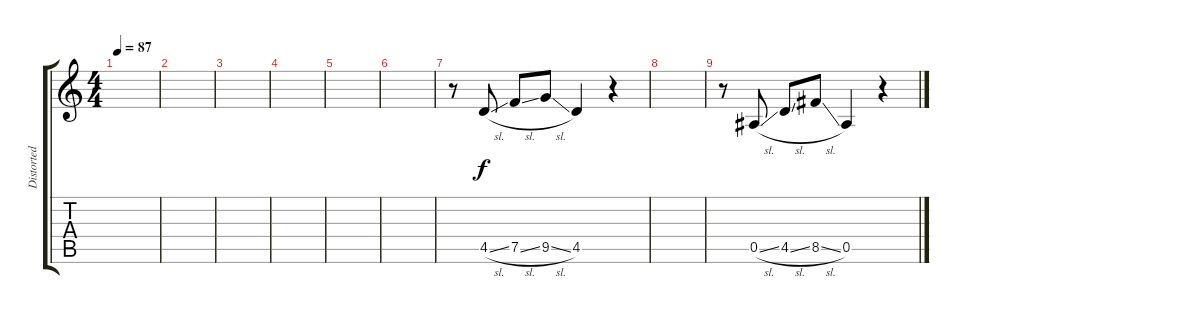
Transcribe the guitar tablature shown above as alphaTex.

\track ("Distorted 2" "Distorted ") {instrument distortionguitar}
\staff {score tabs}
\tuning (F4 C4 Ab3 Eb3 Bb2 F2) {hide}
\ts (4 4)
\tempo 87
\clef g2
\ks c
|
|
|
|
|
|
r.8 4.5{sl}.8 7.5{sl}.8 9.5{sl}.8 4.5.4 r.4 |
|
r.8 0.5{sl}.8 4.5{sl}.8 8.5{sl}.8 0.5.4 r.4
